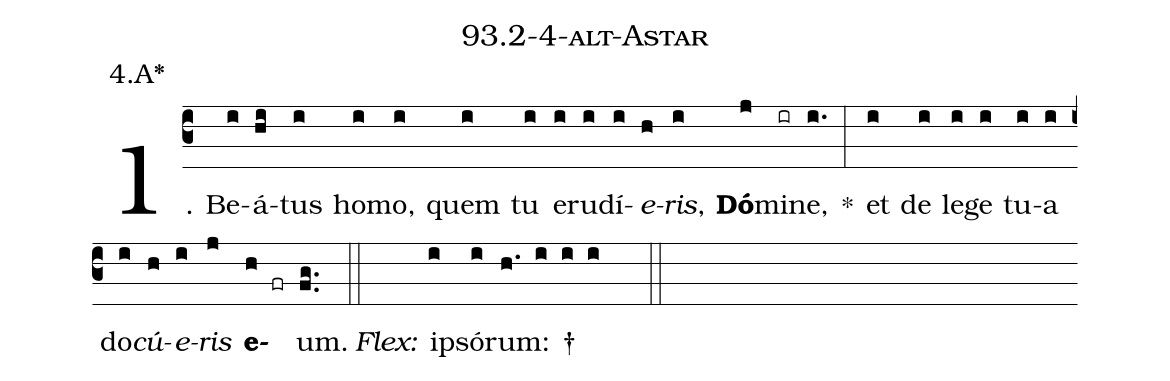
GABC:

name: 93.2-4-alt-Astar;
annotation: 4.A*;
%%
(c3)1. Be(i)á(hi)tus(i) ho(i)mo,(i) quem(i) tu(i) e(i)ru(i)dí(i)<i>e</i>(h)<i>ris</i>,(i) <b>Dó</b>(j)mi(ir)ne,(i.) *(:) et(i) de(i) le(i)ge(i) tu(i)a(i) do(i)<i>cú</i>(h)<i>e</i>(i)<i>ris</i>(j) <b>e</b>(h fr)um.(fg..) (::)
<i>Flex:</i>()  ip(i)só(i)rum: †(h. i i i  ::)

%E(i) u(h) o(i) u(j) a(h) e.(fg..) (::)
